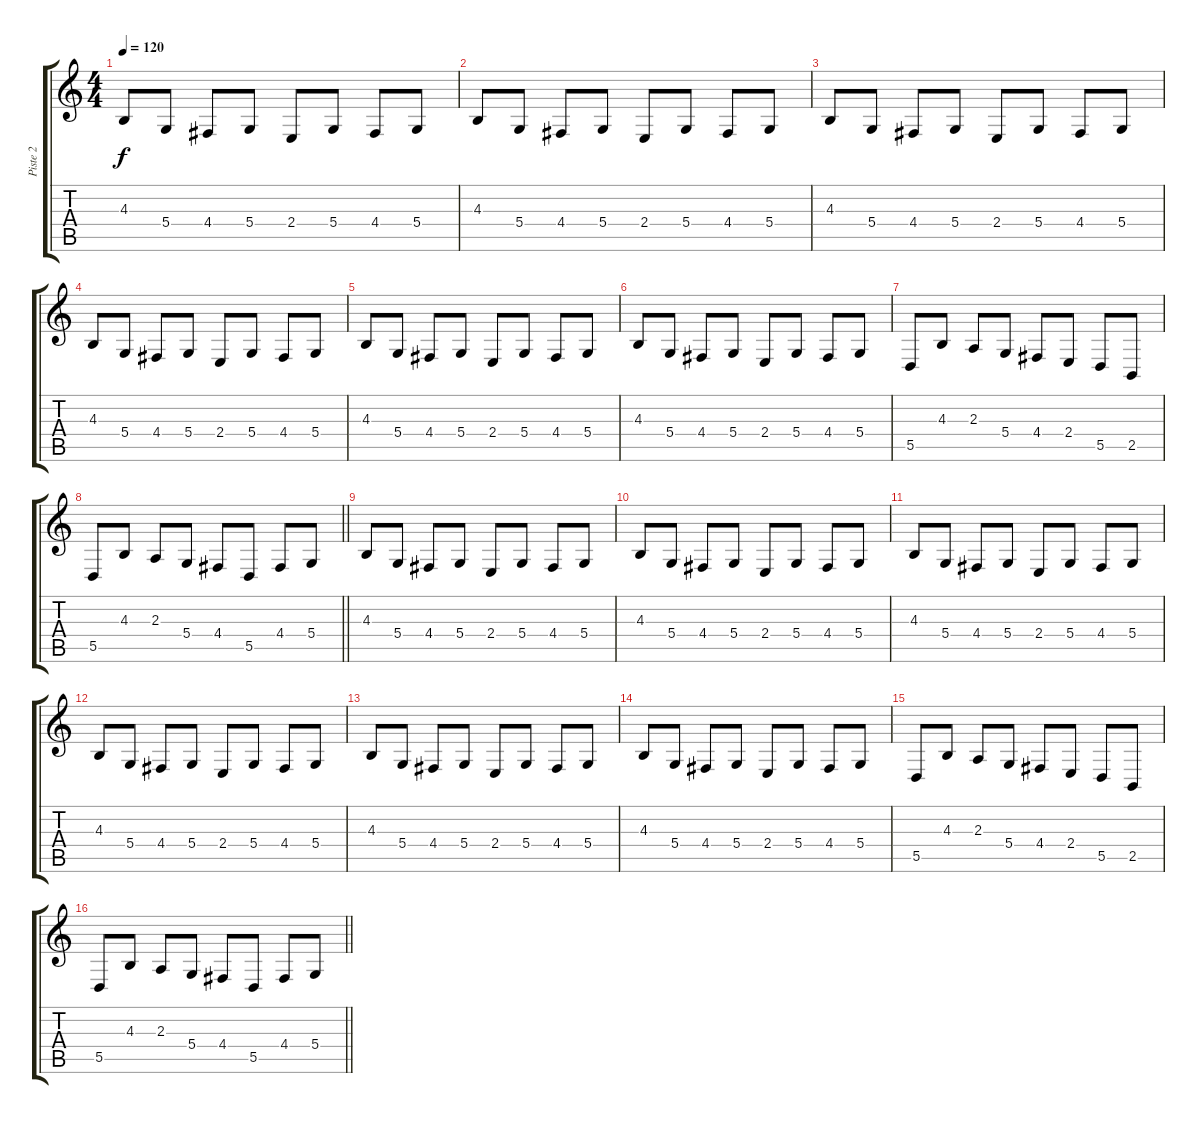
\track ("Piste 2" "Piste 2") {instrument tremolostrings}
\staff {score tabs}
\tuning (E4 B3 G3 D3 A2 E2) {hide}
\ts (4 4)
\tempo 120
\clef g2
\ks c
4.3.8{dy f} 5.4.8 4.4.8 5.4.8 2.4.8 5.4.8 4.4.8 5.4.8 |
4.3.8 5.4.8 4.4.8 5.4.8 2.4.8 5.4.8 4.4.8 5.4.8 |
4.3.8 5.4.8 4.4.8 5.4.8 2.4.8 5.4.8 4.4.8 5.4.8 |
4.3.8 5.4.8 4.4.8 5.4.8 2.4.8 5.4.8 4.4.8 5.4.8 |
4.3.8 5.4.8 4.4.8 5.4.8 2.4.8 5.4.8 4.4.8 5.4.8 |
4.3.8 5.4.8 4.4.8 5.4.8 2.4.8 5.4.8 4.4.8 5.4.8 |
5.5.8 4.3.8 2.3.8 5.4.8 4.4.8 2.4.8 5.5.8 2.5.8 |
\barLineRight lightlight
5.5.8 4.3.8 2.3.8 5.4.8 4.4.8 5.5.8 4.4.8 5.4.8 |
4.3.8 5.4.8 4.4.8 5.4.8 2.4.8 5.4.8 4.4.8 5.4.8 |
4.3.8 5.4.8 4.4.8 5.4.8 2.4.8 5.4.8 4.4.8 5.4.8 |
4.3.8 5.4.8 4.4.8 5.4.8 2.4.8 5.4.8 4.4.8 5.4.8 |
4.3.8 5.4.8 4.4.8 5.4.8 2.4.8 5.4.8 4.4.8 5.4.8 |
4.3.8 5.4.8 4.4.8 5.4.8 2.4.8 5.4.8 4.4.8 5.4.8 |
4.3.8 5.4.8 4.4.8 5.4.8 2.4.8 5.4.8 4.4.8 5.4.8 |
5.5.8 4.3.8 2.3.8 5.4.8 4.4.8 2.4.8 5.5.8 2.5.8 |
\barLineRight lightlight
5.5.8 4.3.8 2.3.8 5.4.8 4.4.8 5.5.8 4.4.8 5.4.8
